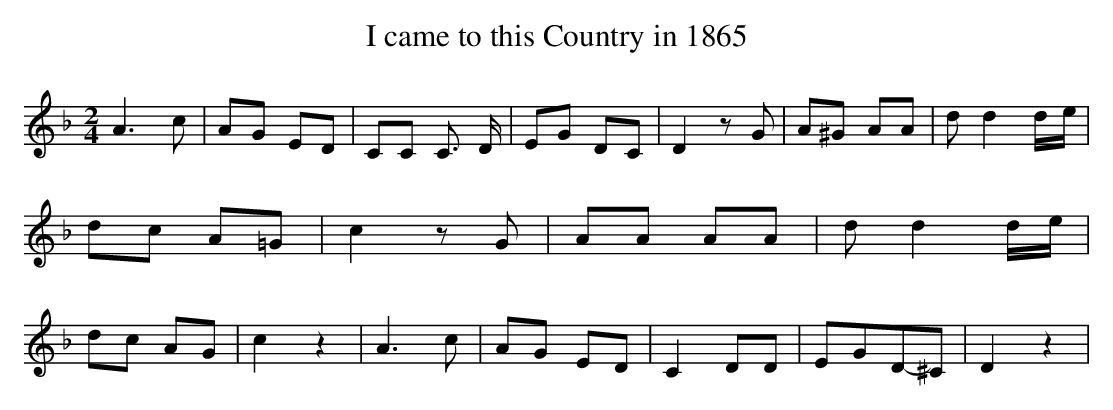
X:1
T:I came to this Country in 1865
M:2/4
L:1/8
K:F
 A3- c|A-G ED| CC C3/2 D/2| EG DC| D2 z G| A^G AA| d d2d/2-e/2| dc A=G|\
 c2 z G| AA AA| d d2d/2-e/2| dc AG| c2 z2| A3- c| AG ED| C2 DD|E-GD-^C|\
 D2 z2|
